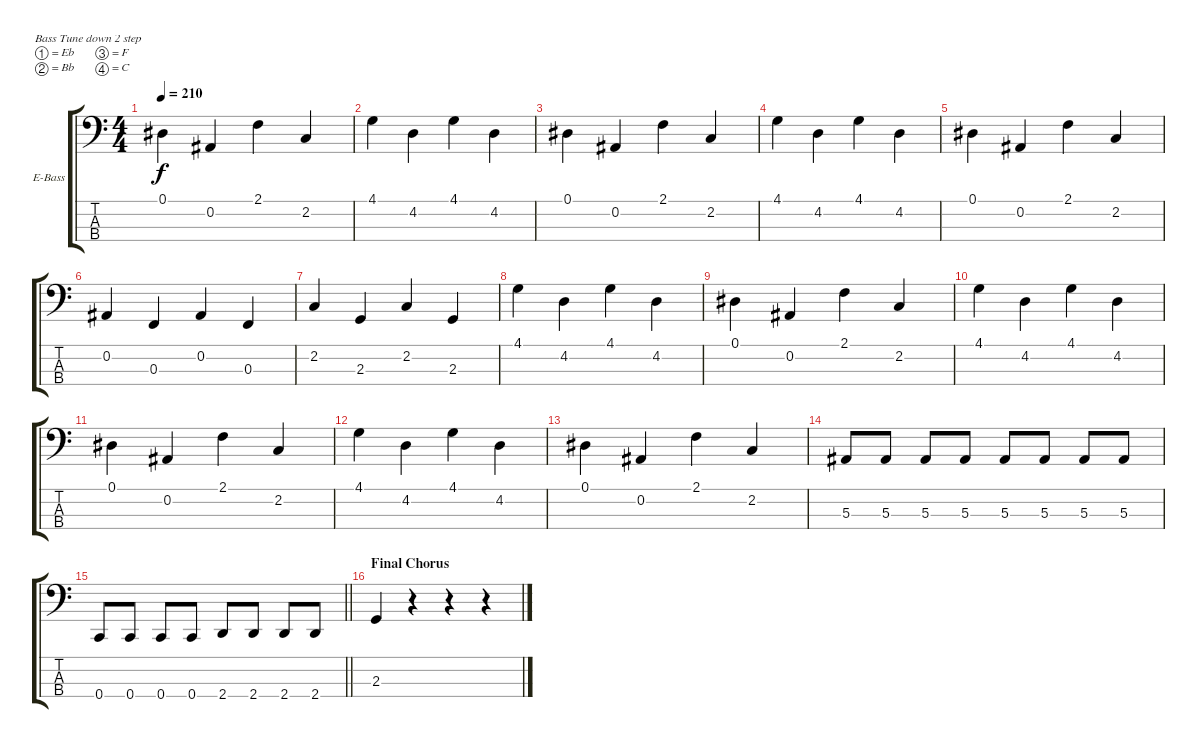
\bracketExtendMode groupsimilarinstruments
\firstSystemTrackNameOrientation horizontal
\otherSystemsTrackNameOrientation horizontal
\track ("Bass" "E-Bass") {instrument electricbasspick}
\staff {score tabs}
\tuning (Eb2 Bb1 F1 C1)
\ts (4 4)
\tempo 210
\clef f4
\ks c
0.1.4{dy f} 0.2.4 2.1.4 2.2.4 |
4.1.4 4.2.4 4.1.4 4.2.4 |
0.1.4 0.2.4 2.1.4 2.2.4 |
4.1.4 4.2.4 4.1.4 4.2.4 |
0.1.4 0.2.4 2.1.4 2.2.4 |
0.2.4 0.3.4 0.2.4 0.3.4 |
2.2.4 2.3.4 2.2.4 2.3.4 |
4.1.4 4.2.4 4.1.4 4.2.4 |
0.1.4 0.2.4 2.1.4 2.2.4 |
4.1.4 4.2.4 4.1.4 4.2.4 |
0.1.4 0.2.4 2.1.4 2.2.4 |
4.1.4 4.2.4 4.1.4 4.2.4 |
0.1.4 0.2.4 2.1.4 2.2.4 |
5.3.8 5.3.8 5.3.8 5.3.8 5.3.8 5.3.8 5.3.8 5.3.8 |
\barLineRight lightlight
0.4.8 0.4.8 0.4.8 0.4.8 2.4.8 2.4.8 2.4.8 2.4.8 |
\section ("" "Final Chorus")
2.3.4 r.4 r.4 r.4
